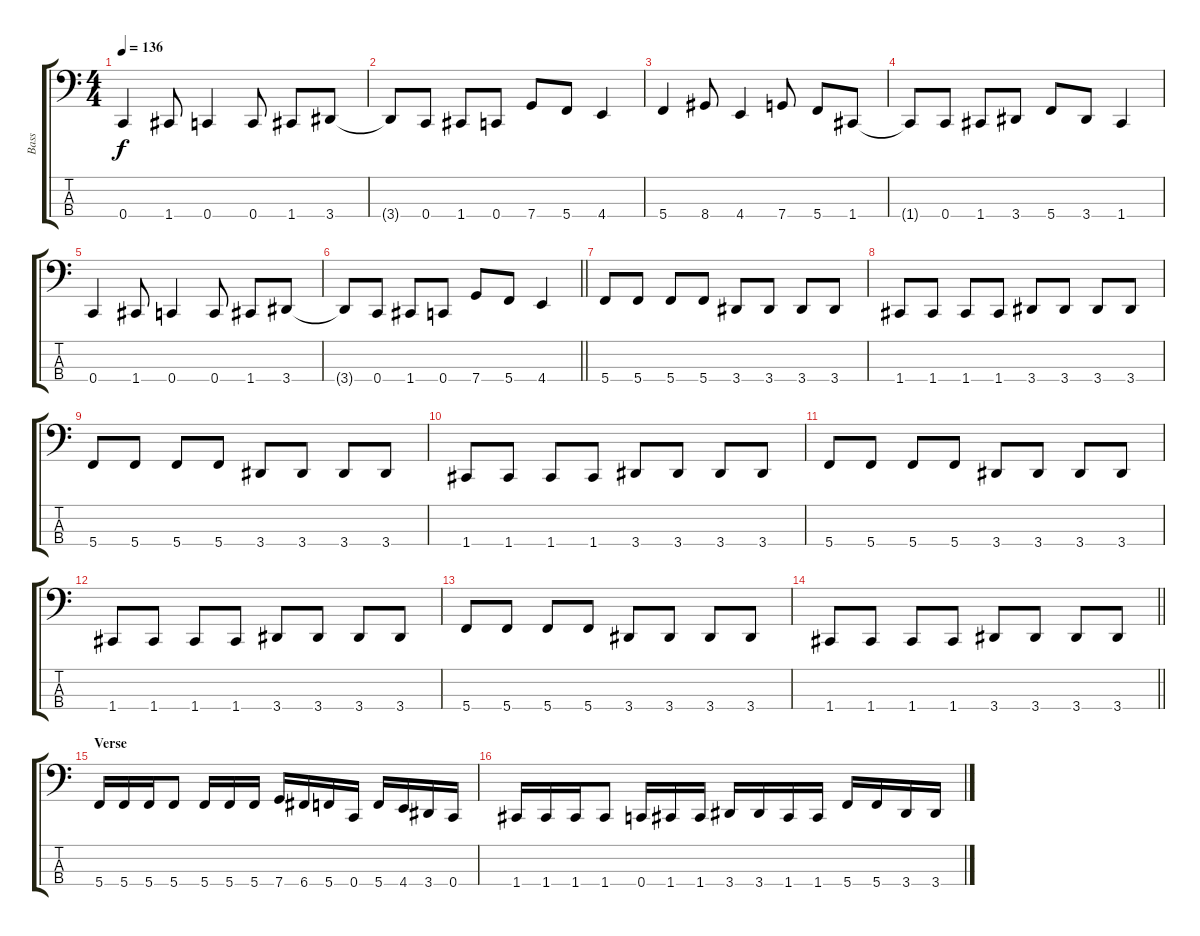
\track ("Bass" "Bass") {instrument electricbassfinger}
\staff {score tabs}
\tuning (F2 C2 G1 C1) {hide}
\ts (4 4)
\tempo 136
\clef f4
\ks c
0.4.4{dy f} 1.4.8 0.4.4 0.4.8 1.4.8 3.4.8 |
3.4{t}.8 0.4.8 1.4.8 0.4.8 7.4.8 5.4.8 4.4.4 |
5.4.4 8.4.8 4.4.4 7.4.8 5.4.8 1.4.8 |
1.4{t}.8 0.4.8 1.4.8 3.4.8 5.4.8 3.4.8 1.4.4 |
0.4.4 1.4.8 0.4.4 0.4.8 1.4.8 3.4.8 |
\barLineRight lightlight
3.4{t}.8 0.4.8 1.4.8 0.4.8 7.4.8 5.4.8 4.4.4 |
5.4.8 5.4.8 5.4.8 5.4.8 3.4.8 3.4.8 3.4.8 3.4.8 |
1.4.8 1.4.8 1.4.8 1.4.8 3.4.8 3.4.8 3.4.8 3.4.8 |
5.4.8 5.4.8 5.4.8 5.4.8 3.4.8 3.4.8 3.4.8 3.4.8 |
1.4.8 1.4.8 1.4.8 1.4.8 3.4.8 3.4.8 3.4.8 3.4.8 |
5.4.8 5.4.8 5.4.8 5.4.8 3.4.8 3.4.8 3.4.8 3.4.8 |
1.4.8 1.4.8 1.4.8 1.4.8 3.4.8 3.4.8 3.4.8 3.4.8 |
5.4.8 5.4.8 5.4.8 5.4.8 3.4.8 3.4.8 3.4.8 3.4.8 |
\barLineRight lightlight
1.4.8 1.4.8 1.4.8 1.4.8 3.4.8 3.4.8 3.4.8 3.4.8 |
\section ("" "Verse")
5.4.16 5.4.16 5.4.16 5.4.8 5.4.16 5.4.16 5.4.16 7.4.16 6.4.16 5.4.16 0.4.16 5.4.16 4.4.16 3.4.16 0.4.16 |
1.4.16 1.4.16 1.4.16 1.4.8 0.4.16 1.4.16 1.4.16 3.4.16 3.4.16 1.4.16 1.4.16 5.4.16 5.4.16 3.4.16 3.4.16
